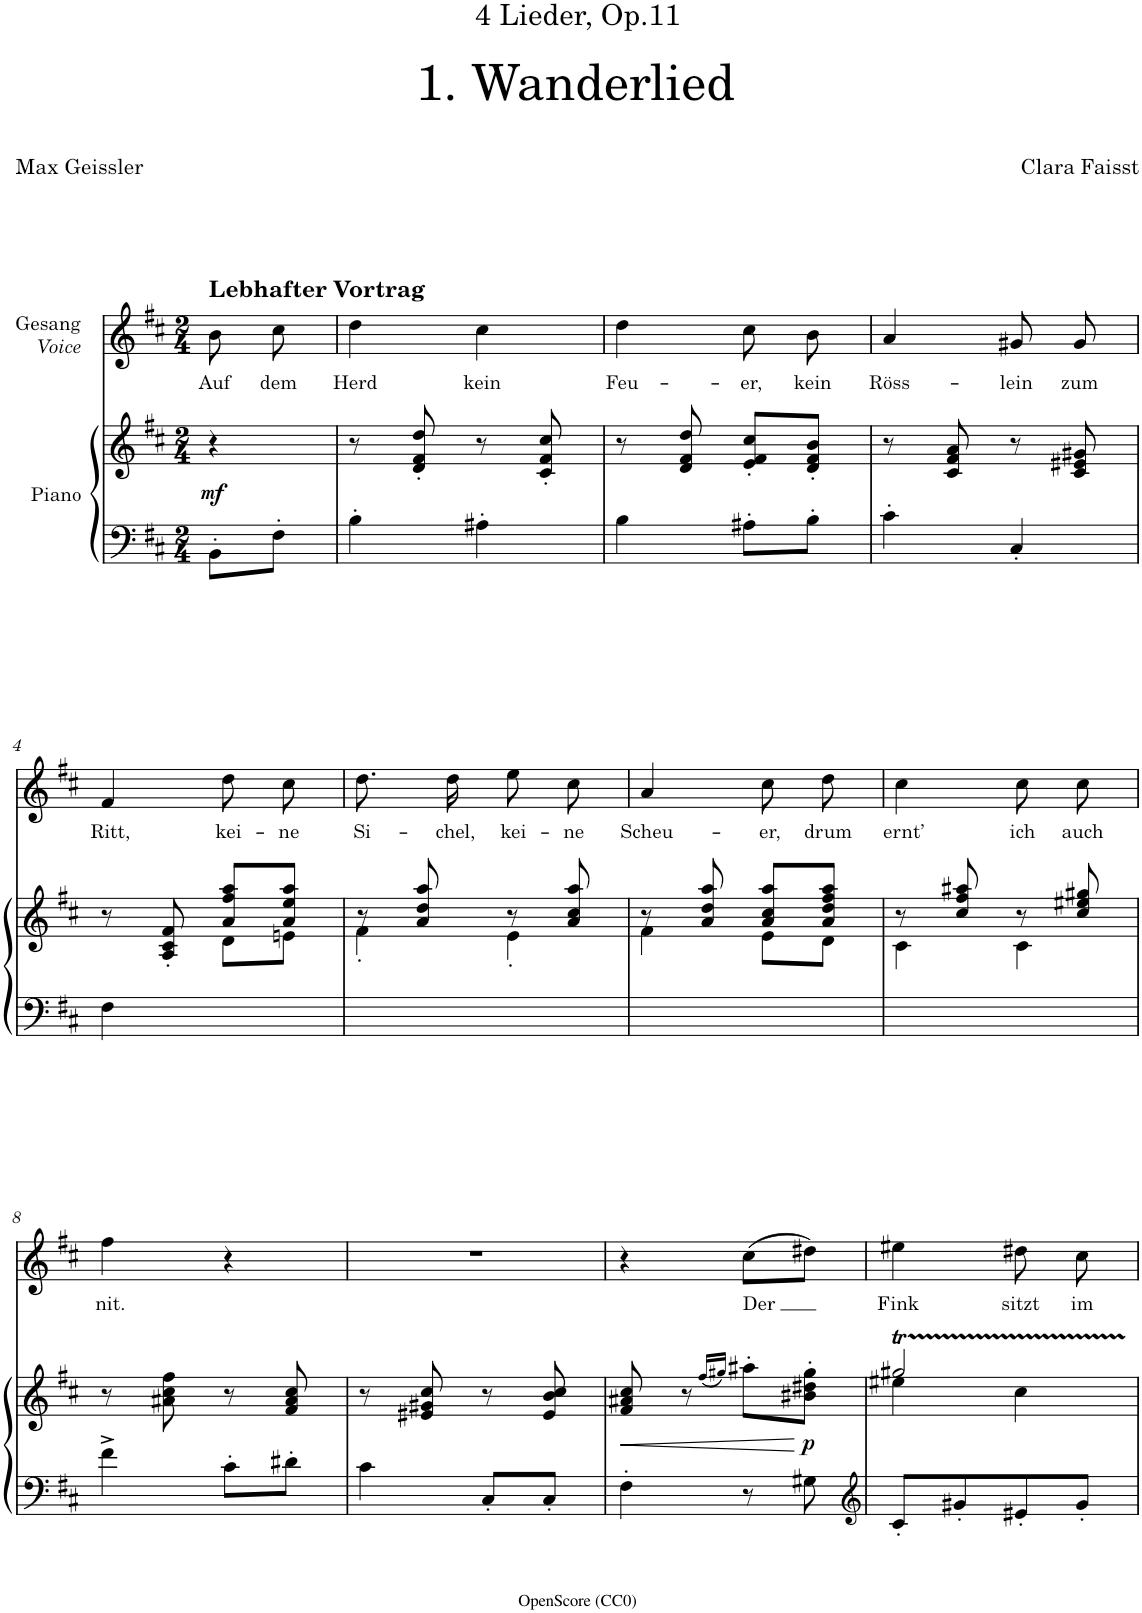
**kern	**kern	**dynam	**kern	**text
*part2	*part2	*part2	*part1	*part1
*staff3	*staff2	*staff2/3	*staff1	*staff1
*I"Piano	*	*	*I"Gesang Voice	*
*I'Pno	*	*	*	*
*clefF4	*clefG2	*	*clefG2	*
*k[f#c#]	*k[f#c#]	*	*k[f#c#]	*
*M2/4	*M2/4	*	*M2/4	*
=	=	=	=	=
!	!	!	!LO:TX:a:B:t=Lebhafter Vortrag	!
!	!	!LO:DY:b	!	!LO:LY:b
8BB'\L	4r	mf	8b\	Auf
!	!	!	!	!LO:LY:b
8F#'\J	.	.	8cc#\	dem
=1	=1	=1	=1	=1
!	!	!	!	!LO:LY:b
4B'\	8r	.	4dd\	Herd
.	8d/' 8f#/' 8dd/'	.	.	.
!	!	!	!	!LO:LY:b
4A#X'\	8r	.	4cc#\	kein
.	8c#/' 8f#/' 8cc#/'	.	.	.
=2	=2	=2	=2	=2
!	!	!	!	!LO:LY:b
4B\	8r	.	4dd\	Feu-
.	8d/ 8f#/ 8dd/	.	.	.
!	!	!	!	!LO:LY:b
8A#X'\L	8e/' 8f#/' 8cc#/'L	.	8cc#\	-er,
!	!	!	!	!LO:LY:b
8B'\J	8d/' 8f#/' 8b/'J	.	8b\	kein
=3	=3	=3	=3	=3
!	!	!	!	!LO:LY:b
4c#'\	8r	.	4a/	Röss-
.	8c#/ 8f#/ 8a/	.	.	.
!	!	!	!	!LO:LY:b
4C#'/	8r	.	8g#X/	-lein
!	!	!	!	!LO:LY:b
.	8c#/ 8e#X/ 8g#X/	.	8g#/	zum
!!LO:LB:g=z
=4	=4	=4	=4	=4
*	*^	*	*	*
!	!	!	!	!	!LO:LY:b
4F#\	8r	4ryy	.	4f#/	Ritt,
.	8A/' 8c#/' 8f#/'	.	.	.	.
!	!	!	!	!	!LO:LY:b
4ryy	8a/ 8ff#/ 8aa/L	8d\L	.	8dd\	kei-
!	!	!	!	!	!LO:LY:b
.	8a/ 8ee/ 8aa/J	8en\J	.	8cc#\	-ne
=5	=5	=5	=5	=5	=5
!	!	!	!	!	!LO:LY:b
2ryy	8r	4f#'<\	.	8.dd\	Si-
.	8a/ 8dd/ 8aa/	.	.	.	.
!	!	!	!	!	!LO:LY:b
.	.	.	.	16dd\	-chel,
!	!	!	!	!	!LO:LY:b
.	8r	4e'<\	.	8ee\	kei-
!	!	!	!	!	!LO:LY:b
.	8a/ 8cc#/ 8aa/	.	.	8cc#\	-ne
=6	=6	=6	=6	=6	=6
!	!	!	!	!	!LO:LY:b
2ryy	8r	4f#\	.	4a/	Scheu-
.	8a/ 8dd/ 8aa/	.	.	.	.
!	!	!	!	!	!LO:LY:b
.	8a/ 8cc#/ 8aa/L	8e\L	.	8cc#\	-er,
!	!	!	!	!	!LO:LY:b
.	8a/ 8dd/ 8ff#/ 8aa/J	8d\J	.	8dd\	drum
=7	=7	=7	=7	=7	=7
!	!	!	!	!	!LO:LY:b
2ryy	8r	4c#\	.	4cc#\	ernt’
.	8cc#/ 8ff#/ 8aa#X/	.	.	.	.
!	!	!	!	!	!LO:LY:b
.	8r	4c#\	.	8cc#\	ich
!	!	!	!	!	!LO:LY:b
.	8cc#/ 8ee#X/ 8gg#X/	.	.	8cc#\	auch
*	*v	*v	*	*	*
!!LO:LB:g=z
=8	=8	=8	=8	=8
!	!	!	!	!LO:LY:b
4f#^\	8r	.	4ff#\	nit.
.	8a#X\ 8cc#\ 8ff#\	.	.	.
8c#'\L	8r	.	4r	.
8d#X'\J	8f#/ 8a#/ 8cc#/	.	.	.
=9	=9	=9	=9	=9
4c#\	8r	.	2r	.
.	8e#X/ 8g#X/ 8cc#/	.	.	.
8C#'/L	8r	.	.	.
8C#'/J	8e#/ 8b/ 8cc#/	.	.	.
=10	=10	=10	=10	=10
!	!	!LO:HP:b	!	!
4F#'\	8f#/ 8a#X/ 8cc#/	<	4r	.
.	8r	.	.	.
.	(16qff#/LL	.	.	.
.	16qgg#X/JJ)	.	.	.
!	!	!	!	!LO:LY:b
8r	8aa#X'\L	.	(8cc#\L	Der
!	!	!LO:DY:n=1:b	!	!
8G#X\	8b#X\' 8dd#X\' 8gg#\'J	[ p	8dd#X\J)	.
=11	=11	=11	=11	=11
*clefG2	*	*	*	*
*	*^	*	*	*
!	!	!	!	!	!LO:LY:b
8c#'/L	2gg#Xt/	4ee#X\	.	4ee#X\	Fink
8g#X'/	.	.	.	.	.
!	!	!	!	!	!LO:LY:b
8e#X'/	.	4cc#\	.	8dd#X\	sitzt
!	!	!	!	!	!LO:LY:b
8g#'/J	.	.	.	8cc#\	im
*	*v	*v	*	*	*
=	=	=	=	=
*-	*-	*-	*-	*-
